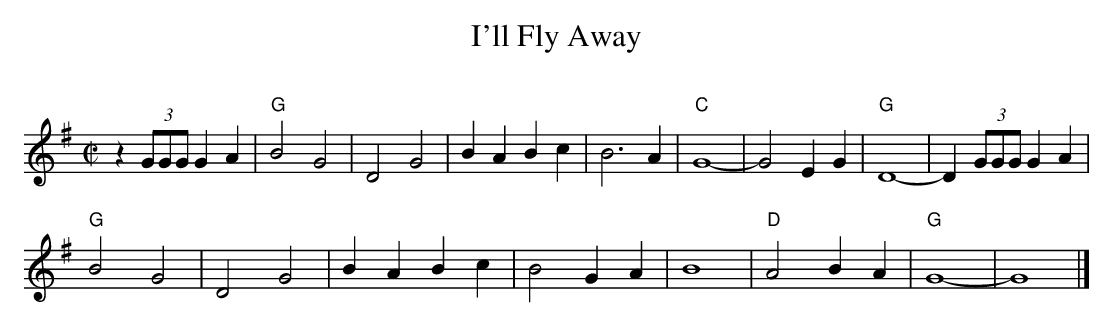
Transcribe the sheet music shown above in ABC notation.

X:1
T: I'll Fly Away
C:
M: C|
L: 1/8
K: G
z2 (3GGG G2A2 |\
"G"B4 G4 | D4 G4 | B2A2 B2c2 | B6 A2 | "C"G8- | G4 E2G2 | "G"D8- | D2 (3GGG G2A2 |
"G"B4 G4 | D4 G4 | B2A2 B2c2 | B4 G2A2 | B8 | "D"A4 B2A2 | "G"G8- | G8 |]
